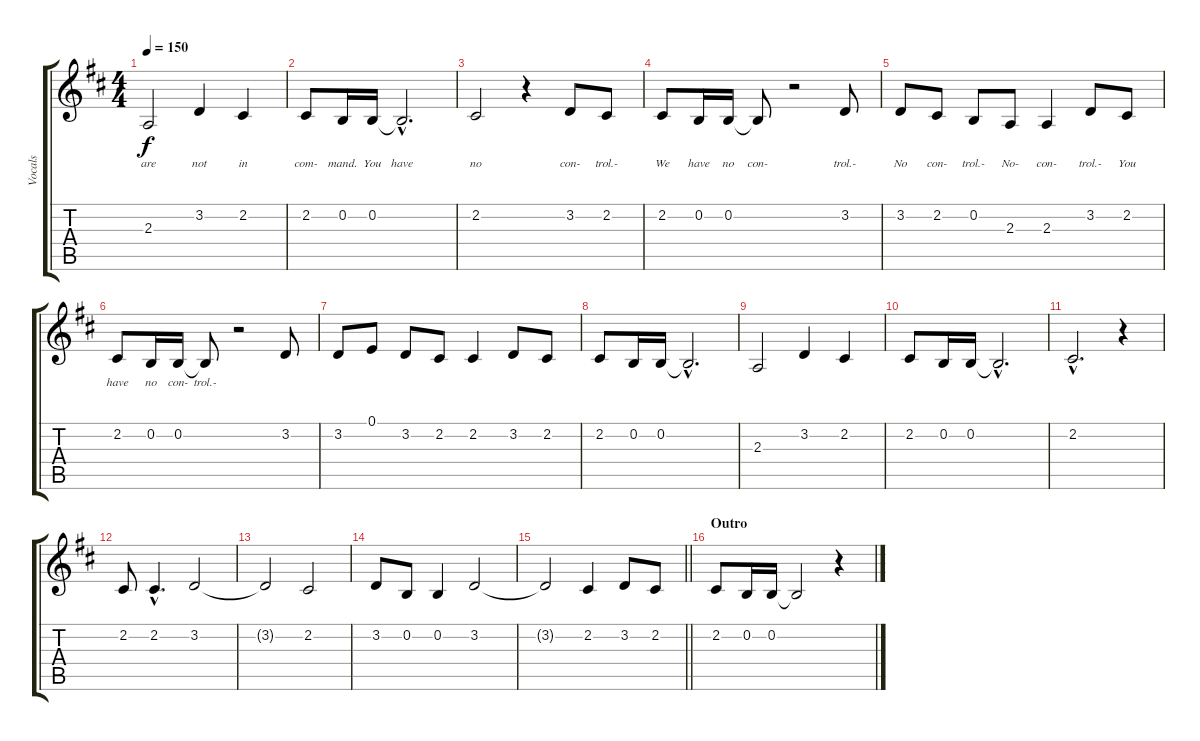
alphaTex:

\track ("Vocals" "Vocals") {instrument oboe}
\staff {score tabs}
\tuning (E4 B3 G3 D3 A2 E2) {hide}
\ts (4 4)
\tempo 150
\clef g2
\ks bminor
2.3.2{lyrics (0 "are") lyrics (1 "") lyrics (2 "") lyrics (3 "") lyrics (4 "") dy f} 3.2.4{lyrics (0 "not") lyrics (1 "") lyrics (2 "") lyrics (3 "") lyrics (4 "")} 2.2.4{lyrics (0 "in") lyrics (1 "") lyrics (2 "") lyrics (3 "") lyrics (4 "")} |
2.2.8{lyrics (0 "com-") lyrics (1 "") lyrics (2 "") lyrics (3 "") lyrics (4 "")} 0.2.16{lyrics (0 "mand.") lyrics (1 "") lyrics (2 "") lyrics (3 "") lyrics (4 "")} 0.2.16{lyrics (0 "You") lyrics (1 "") lyrics (2 "") lyrics (3 "") lyrics (4 "")} 0.2{hac t}.2{d lyrics (0 "have") lyrics (1 "") lyrics (2 "") lyrics (3 "") lyrics (4 "")} |
2.2.2{lyrics (0 "no") lyrics (1 "") lyrics (2 "") lyrics (3 "") lyrics (4 "")} r.4 3.2.8{lyrics (0 "con-") lyrics (1 "") lyrics (2 "") lyrics (3 "") lyrics (4 "")} 2.2.8{lyrics (0 "trol.-") lyrics (1 "") lyrics (2 "") lyrics (3 "") lyrics (4 "")} |
2.2.8{lyrics (0 "We") lyrics (1 "") lyrics (2 "") lyrics (3 "") lyrics (4 "")} 0.2.16{lyrics (0 "have") lyrics (1 "") lyrics (2 "") lyrics (3 "") lyrics (4 "")} 0.2.16{lyrics (0 "no") lyrics (1 "") lyrics (2 "") lyrics (3 "") lyrics (4 "")} 0.2{t}.8{lyrics (0 "con-") lyrics (1 "") lyrics (2 "") lyrics (3 "") lyrics (4 "")} r.2 3.2.8{lyrics (0 "trol.-") lyrics (1 "") lyrics (2 "") lyrics (3 "") lyrics (4 "")} |
3.2.8{lyrics (0 "No") lyrics (1 "") lyrics (2 "") lyrics (3 "") lyrics (4 "")} 2.2.8{lyrics (0 "con-") lyrics (1 "") lyrics (2 "") lyrics (3 "") lyrics (4 "")} 0.2.8{lyrics (0 "trol.-") lyrics (1 "") lyrics (2 "") lyrics (3 "") lyrics (4 "")} 2.3.8{lyrics (0 "No-") lyrics (1 "") lyrics (2 "") lyrics (3 "") lyrics (4 "")} 2.3.4{lyrics (0 "con-") lyrics (1 "") lyrics (2 "") lyrics (3 "") lyrics (4 "")} 3.2.8{lyrics (0 "trol.-") lyrics (1 "") lyrics (2 "") lyrics (3 "") lyrics (4 "")} 2.2.8{lyrics (0 "You") lyrics (1 "") lyrics (2 "") lyrics (3 "") lyrics (4 "")} |
2.2.8{lyrics (0 "have") lyrics (1 "") lyrics (2 "") lyrics (3 "") lyrics (4 "")} 0.2.16{lyrics (0 "no") lyrics (1 "") lyrics (2 "") lyrics (3 "") lyrics (4 "")} 0.2.16{lyrics (0 "con-") lyrics (1 "") lyrics (2 "") lyrics (3 "") lyrics (4 "")} 0.2{t}.8{lyrics (0 "trol.-") lyrics (1 "") lyrics (2 "") lyrics (3 "") lyrics (4 "")} r.2 3.2.8 |
3.2.8 0.1.8 3.2.8 2.2.8 2.2.4 3.2.8 2.2.8 |
2.2.8 0.2.16 0.2.16 0.2{hac t}.2{d} |
2.3.2 3.2.4 2.2.4 |
2.2.8 0.2.16 0.2.16 0.2{hac t}.2{d} |
2.2{hac}.2{d} r.4 |
2.2.8 2.2{hac}.4{d} 3.2.2 |
3.2{t}.2 2.2.2 |
3.2.8 0.2.8 0.2.4 3.2.2 |
\barLineRight lightlight
3.2{t}.2 2.2.4 3.2.8 2.2.8 |
\section ("" "Outro")
2.2.8 0.2.16 0.2.16 0.2{t}.2 r.4
